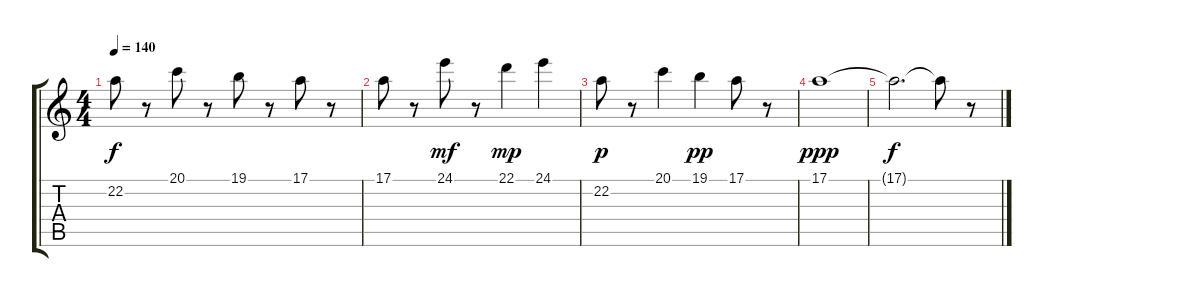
\track "" {instrument fx3crystal}
\staff {score tabs}
\tuning (E4 B3 G3 D3 A2 E2) {hide}
\ts (4 4)
\tempo 140
\clef g2
\ks c
22.2.8{dy f} r.8 20.1.8 r.8 19.1.8 r.8 17.1.8 r.8 |
17.1.8 r.8 24.1.8{dy mf} r.8 22.1.4{dy mp} 24.1.4 |
22.2.8{dy p} r.8 20.1.4 19.1.4{dy pp} 17.1.8 r.8 |
17.1.1{dy ppp} |
17.1{t}.2{d dy f} 17.1{t}.8 r.8
